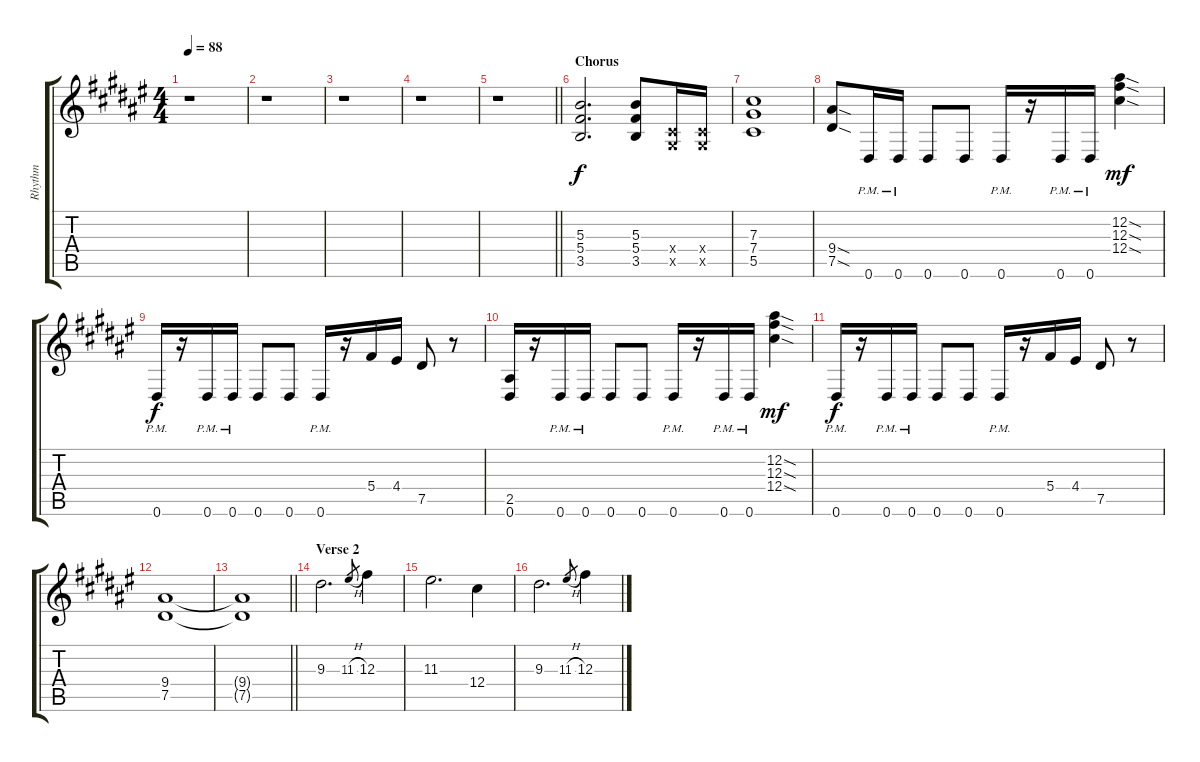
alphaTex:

\track ("Rhythm" "Rhythm") {instrument overdrivenguitar}
\staff {score tabs}
\tuning (Eb4 Bb3 Gb3 Db3 Ab2 Eb2) {hide}
\ts (4 4)
\tempo 88
\clef g2
\ks f#
r.1{dy f} |
r.1 |
r.1 |
r.1 |
\barLineRight lightlight
r.1 |
\section ("" "Chorus")
(5.3 5.4 3.5).2{d volume 11} (5.3 5.4 3.5).8 (0.4{x} 0.5{x}).16 (0.4{x} 0.5{x}).16 |
(7.3 7.4 5.5).1 |
(9.4{sod} 7.5{sod}).8 0.6{pm}.16 0.6{pm}.16 0.6.8 0.6.8 0.6{pm}.16 r.16 0.6{pm}.16 0.6{pm}.16 (12.2{sod} 12.3{sod} 12.4{sod}).4{dy mf} |
0.6{pm}.16{dy f} r.16 0.6{pm}.16 0.6{pm}.16 0.6.8 0.6.8 0.6{pm}.16 r.16 5.4.16 4.4.16 7.5.8 r.8 |
(2.5 0.6).16 r.16 0.6{pm}.16 0.6{pm}.16 0.6.8 0.6.8 0.6{pm}.16 r.16 0.6{pm}.16 0.6{pm}.16 (12.2{sod} 12.3{sod} 12.4{sod}).4{dy mf} |
0.6{pm}.16{dy f} r.16 0.6{pm}.16 0.6{pm}.16 0.6.8 0.6.8 0.6{pm}.16 r.16 5.4.16 4.4.16 7.5.8 r.8 |
(9.4 7.5).1 |
\barLineRight lightlight
(9.4{t} 7.5{t}).1 |
\section ("" "Verse 2")
9.3.2{d volume 11} 11.3{h}.8{gr} 12.3.4 |
11.3.2{d} 12.4.4 |
9.3.2{d} 11.3{h}.8{gr} 12.3.4
